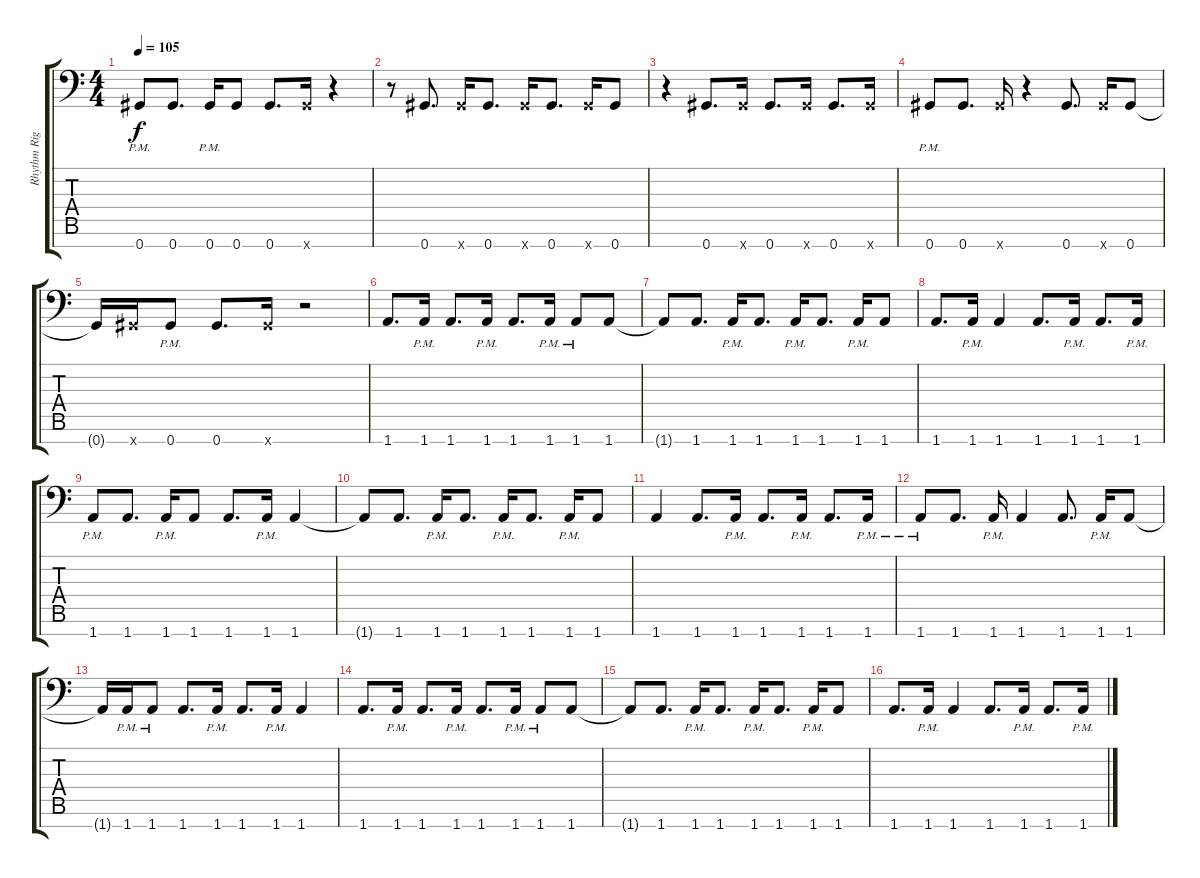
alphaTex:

\track ("Rhythm Right" "Rhythm Rig") {instrument distortionguitar}
\staff {score tabs}
\tuning (Eb4 Bb3 Gb3 Db3 Ab2 Eb2 Ab1) {hide}
\ts (4 4)
\tempo 105
\clef f4
\ks c
0.7{pm}.8{dy f} 0.7.8{d} 0.7{pm}.16 0.7.8 0.7.8{d} 0.7{x}.16 r.4 |
r.8 0.7.8{d} 0.7{x}.16 0.7.8{d} 0.7{x}.16 0.7.8{d} 0.7{x}.16 0.7.8 |
r.4 0.7.8{d} 0.7{x}.16 0.7.8{d} 0.7{x}.16 0.7.8{d} 0.7{x}.16 |
0.7{pm}.8 0.7.8{d} 0.7{x}.16 r.4 0.7.8{d} 0.7{x}.16 0.7.8 |
0.7{t}.16 0.7{x}.16 0.7{pm}.8 0.7.8{d} 0.7{x}.16 r.2 |
1.7.8{d} 1.7{pm}.16 1.7.8{d} 1.7{pm}.16 1.7.8{d} 1.7{pm}.16 1.7{pm}.8 1.7.8 |
1.7{t}.8 1.7.8{d} 1.7{pm}.16 1.7.8{d} 1.7{pm}.16 1.7.8{d} 1.7{pm}.16 1.7.8 |
1.7.8{d} 1.7{pm}.16 1.7.4 1.7.8{d} 1.7{pm}.16 1.7.8{d} 1.7{pm}.16 |
1.7{pm}.8 1.7.8{d} 1.7{pm}.16 1.7.8 1.7.8{d} 1.7{pm}.16 1.7.4 |
1.7{t}.8 1.7.8{d} 1.7{pm}.16 1.7.8{d} 1.7{pm}.16 1.7.8{d} 1.7{pm}.16 1.7.8 |
1.7.4 1.7.8{d} 1.7{pm}.16 1.7.8{d} 1.7{pm}.16 1.7.8{d} 1.7{pm}.16 |
1.7{pm}.8 1.7.8{d} 1.7{pm}.16 1.7.4 1.7.8{d} 1.7{pm}.16 1.7.8 |
1.7{t}.16 1.7{pm}.16 1.7{pm}.8 1.7.8{d} 1.7{pm}.16 1.7.8{d} 1.7{pm}.16 1.7.4 |
1.7.8{d} 1.7{pm}.16 1.7.8{d} 1.7{pm}.16 1.7.8{d} 1.7{pm}.16 1.7{pm}.8 1.7.8 |
1.7{t}.8 1.7.8{d} 1.7{pm}.16 1.7.8{d} 1.7{pm}.16 1.7.8{d} 1.7{pm}.16 1.7.8 |
1.7.8{d} 1.7{pm}.16 1.7.4 1.7.8{d} 1.7{pm}.16 1.7.8{d} 1.7{pm}.16
